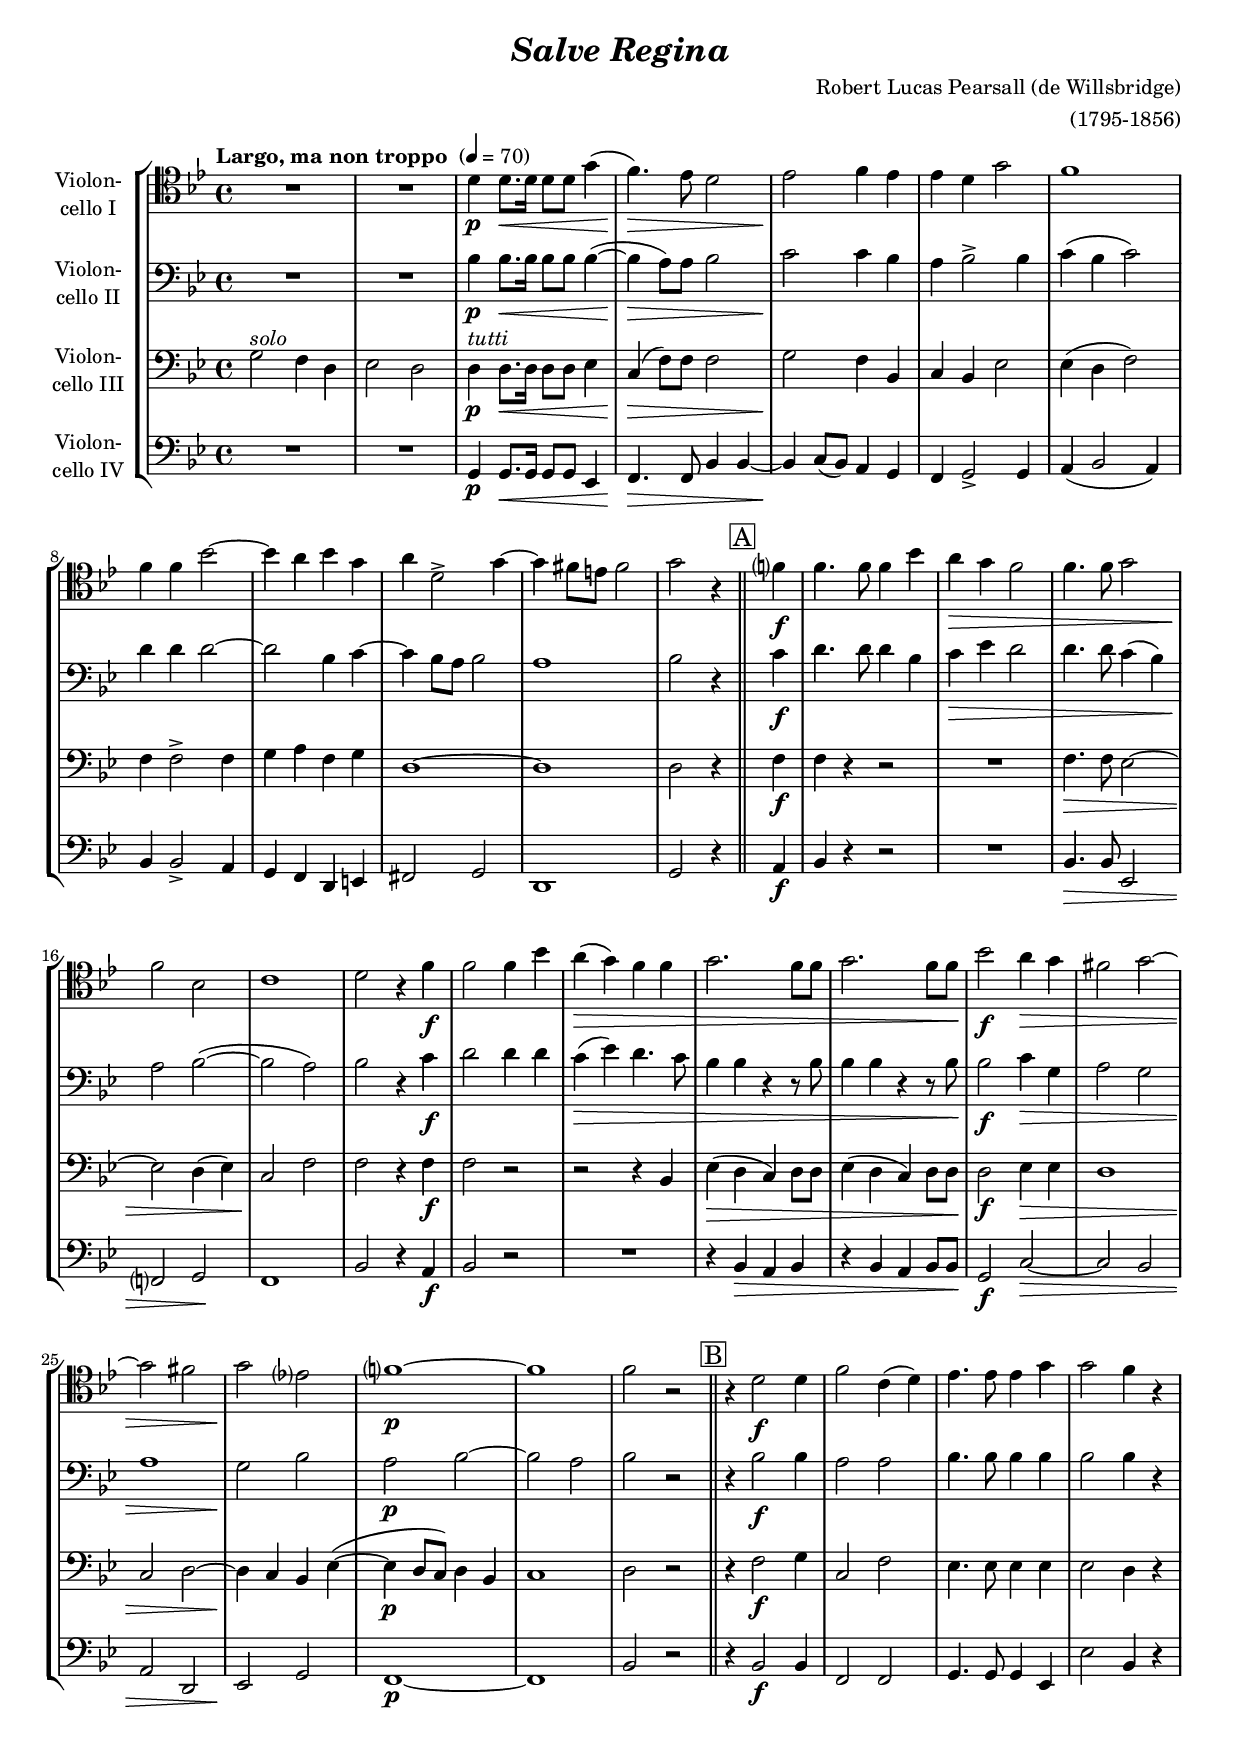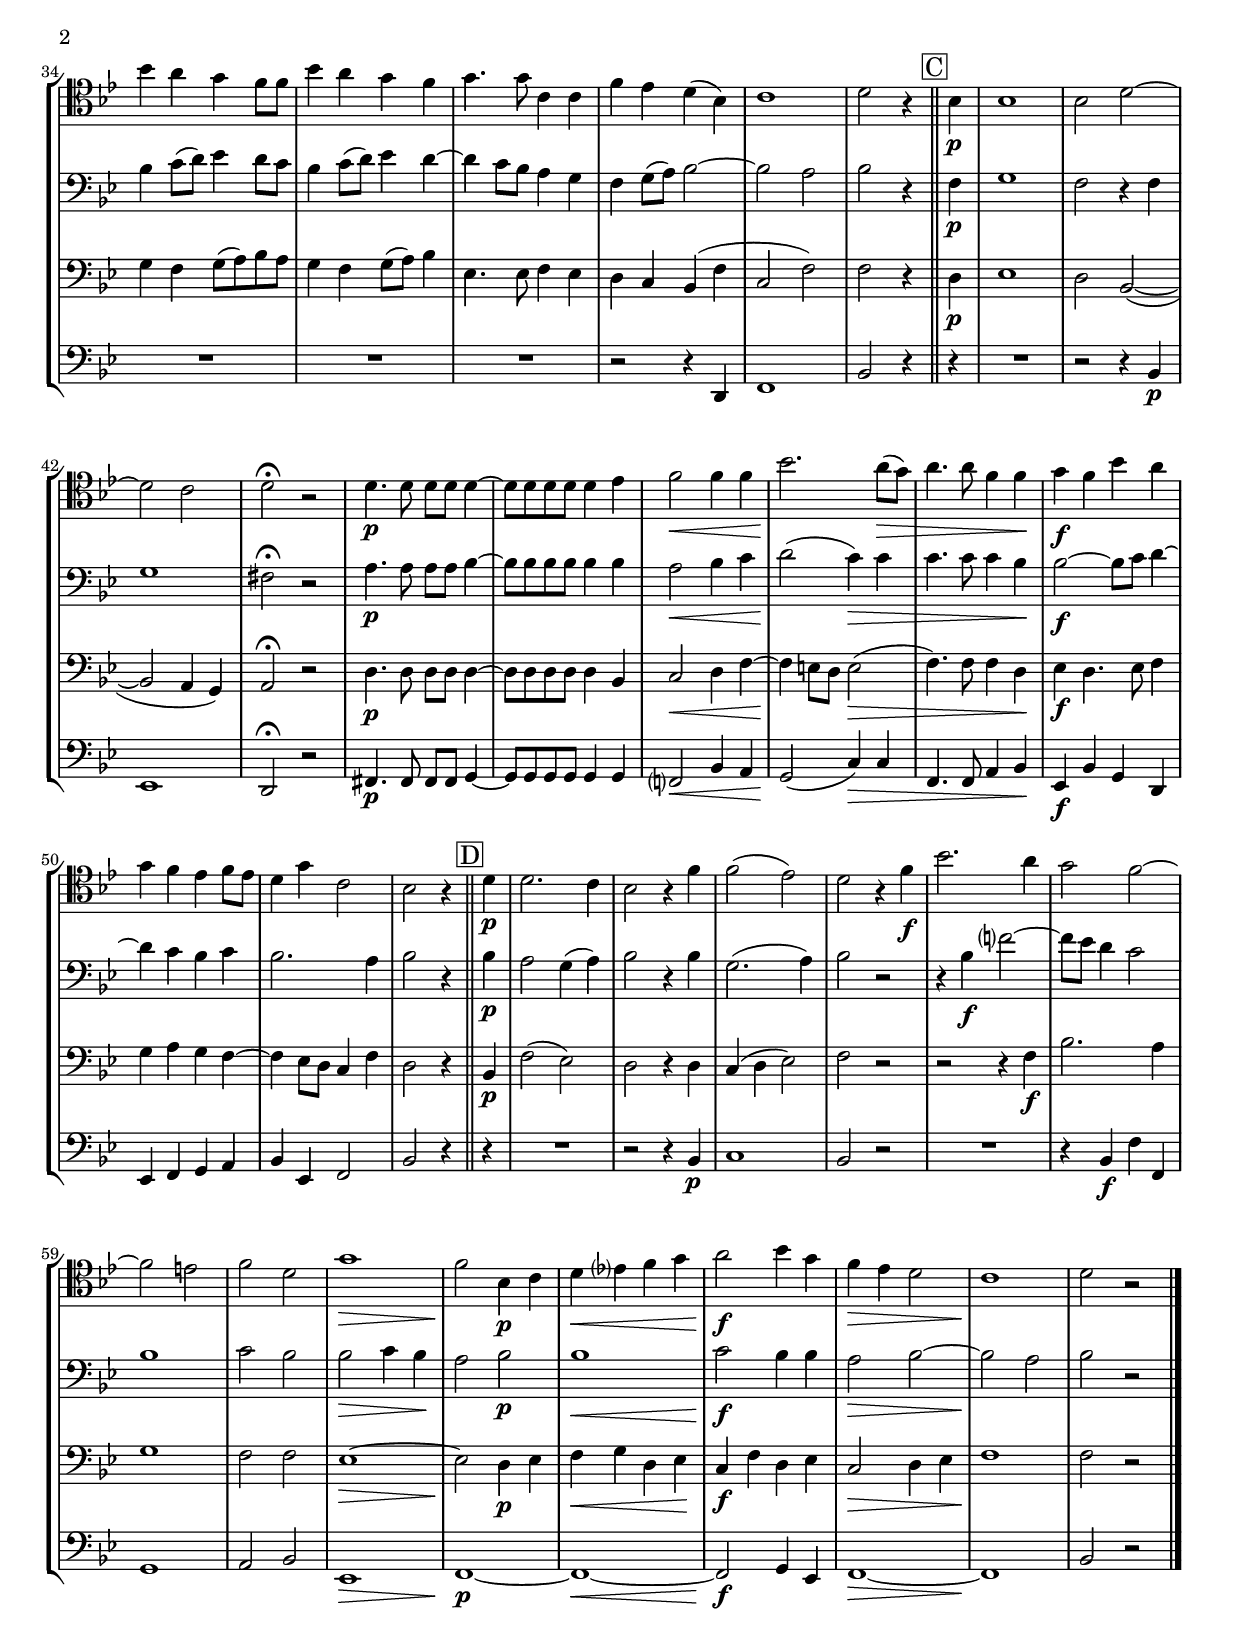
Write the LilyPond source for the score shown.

\version "2.18.2"
\include "deutsch.ly"
  
#(set-global-staff-size 18)

\header {
  title     = \markup \bold \italic "Salve Regina"
  composer  = "Robert Lucas Pearsall (de Willsbridge)"
  arranger  = "(1795-1856)"
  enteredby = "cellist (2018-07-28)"
%  piece     = ""
}

voiceconsts = {
  \key e \major
  \time 4/4
  \clef "bass"
%  \numericTimeSignature
  \compressFullBarRests
  % Set default beaming for all staves
% \set Timing.beamExceptions = #'()
% \set Timing.baseMoment     = #(ly:make-moment 1 4)
% \set Timing.beatStructure  = #'(1 1 1)
  \tempo "Largo, ma non troppo " 4=70
}

micl = "clarinet"
mifl = "flute"
miob = "oboe"
mifh = "french horn"
misx = "tenor sax"
mist = "string ensemble 1"
miba = "cello"

boxa = { \bar "||" \mark \markup \box "A" }
boxb = { \bar "||" \mark \markup \box "B" }
boxc = { \bar "||" \mark \markup \box "C" }
boxd = { \bar "||" \mark \markup \box "D" }

solo = \markup \italic "solo"
tutt = \markup \italic "tutti"

va = \relative c'' {
  \voiceconsts
  \clef "tenor"
  
  R1*2
  gis4\p gis8.\< gis16 gis8 gis cis4(
  h4.)\!\> a8 gis2
  a\! h4 a
  a gis cis2

  h1
  h4 h e2~
  e4 dis e cis
  dis gis,2-> cis4~
  cis his8 ais his2
  cis r4 \boxa

  h?\f
  h4. h8 h4 e
  dis\> cis h2
  h4. h8 cis2
  h\! e,
  fis1
  gis2 r4 h\f

  h2 h4 e
  dis(\> cis) h h
  cis2. h8 h
  cis2. h8 h\!
  e2\f dis4\> cis
  his2 cis~

  cis his
  cis\! a?
  h?1~\p
  h
  h2 r \boxb
  r4 gis2\f gis4
  h2 fis4( gis)

  a4. a8 a4 cis
  cis2 h4 r
  e dis cis h8 h
  e4 dis cis h
  cis4. cis8 fis,4 fis

  h a gis( e)
  fis1
  gis2 r4 \boxc
  e\p
  e1
  e2 gis~
  gis fis
  gis\fermata r

  gis4.\p gis8 gis gis gis4~
  gis8 gis gis gis gis4 a
  h2\< h4 h
  e2.\! dis8(\> cis)
  dis4. dis8 h4 h\!

  cis\f h e dis
  cis h a h8 a
  gis4 cis fis,2
  e r4 \boxd
  gis\p
  gis2. fis4
  e2 r4 h'

  h2( a)
  gis r4 h\f
  e2. dis4
  cis2 h~
  h ais
  h gis

  cis1\>
  h2\! e,4\p fis
  gis\< a? h cis
  dis2\!\f e4 cis
  h\> a gis2
  fis1\!
  gis2 r \bar "|."
}

vb = \relative c' {
  \voiceconsts

  R1*2
  e4\p e8.\< e16 e8 e e4(~
  e\!\> dis8) dis e2
  fis\! fis4 e
  dis e2-> e4

  fis( e fis2)
  gis4 gis gis2~
  gis e4 fis~
  fis e8 dis e2
  dis1
  e2 r4 \boxa

  fis\f
  gis4. gis8 gis4 e
  fis\> a gis2
  gis4. gis8 fis4( e)
  dis2\! e(~
  e dis)
  e r4 fis\f

  gis2 gis4 gis
  fis(\> a) gis4. fis8
  e4 e r r8 e
  e4 e r r8 e\!
  e2\f fis4\> cis
  dis2 cis

  dis1
  cis2\! e
  dis\p e~
  e dis
  e r \boxb
  r4 e2\f e4
  dis2 dis

  e4. e8 e4 e
  e2 e4 r
  e fis8( gis) a4 gis8 fis
  e4 fis8( gis) a4 gis~
  gis fis8 e dis4 cis

  h cis8( dis) e2~
  e dis
  e r4 \boxc
  h\p
  cis1
  h2 r4 h
  cis1
  his2\fermata r

  dis4.\p dis8 dis dis e4~
  e8 e e e e4 e
  dis2\< e4 fis
  gis2(\! fis4)\> fis
  fis4. fis8 fis4 e\!

  e2~\f e8 fis gis4~
  gis fis e fis
  e2. dis4
  e2 r4 \boxd
  e\p
  dis2 cis4( dis)
  e2 r4 e

  cis2.( dis4)
  e2 r
  r4 e\f h'?2~
  h8 a gis4 fis2
  e1
  fis2 e

  e\> fis4 e\!
  dis2 e\p
  e1\<
  fis2\!\f e4 e
  dis2\> e~
  e\! dis
  e r \bar "|."
}

vc = \relative c' {
  \voiceconsts

  cis2^\solo h4 gis
  a2 gis
  gis4^\tutt\p gis8.\< gis16 gis8 gis a4
  fis(\!\> h8) h h2
  cis\! h4 e,
  fis e a2

  a4( gis h2)
  h4 h2-> h4
  cis dis h cis
  gis1~
  gis
  gis2 r4 \boxa

  h\f
  h r r2
  R1
  h4.\> h8 a2~
  a gis4( a)
  fis2\! h
  h r4 h\f

  h2 r
  r r4 e,
  a(\> gis fis) gis8 gis
  a4( gis fis) gis8 gis\!
  gis2\f a4\> a
  gis1

  fis2 gis~
  gis4\! fis e a(~
  a\p gis8 fis) gis4 e
  fis1
  gis2 r \boxb
  r4 h2\f cis4
  fis,2 h

  a4. a8 a4 a
  a2 gis4 r
  cis h cis8( dis) e dis
  cis4 h cis8( dis) e4
  a,4. a8 h4 a

  gis fis e( h'
  fis2 h)
  h r4 \boxc
  gis\p
  a1
  gis2 e(~
  e dis4 cis)
  dis2\fermata r

  gis4.\p gis8 gis gis gis4~
  gis8 gis gis gis gis4 e
  fis2\< gis4 h~
  h\! ais8 gis ais2(\>
  h4.) h8 h4 gis\!

  a\f gis4. a8 h4
  cis dis cis h~
  h a8 gis fis4 h
  gis2 r4 \boxd
  e\p
  h'2( a)
  gis r4 gis

  fis( gis a2)
  h r
  r r4 h\f
  e2. dis4
  cis1
  h2 h

  a1~\>
  a2\! gis4\p a
  h\< cis gis a\!
  fis\f h gis a
  fis2\> gis4 a
  h1\!
  h2 r \bar "|."
}

vd = \relative c {
  \voiceconsts

  R1*2
  cis4\p cis8.\< cis16 cis8 cis a4
  h4.\!\> h8 e4 e~
  e\! fis8( e) dis4 cis
  h cis2-> cis4

  dis( e2 dis4)
  e e2-> dis4
  cis h gis ais
  his2 cis
  gis1
  cis2 r4 \boxa

  dis\f
  e r r2
  R1
  e4.\> e8 a,2
  h? cis\!
  h1
  e2 r4 dis\f

  e2 r
  R1
  r4 e\> dis e
  r e dis e8 e\!
  cis2\f fis~\>
  fis e

  dis gis,
  a\! cis
  h1~\p
  h
  e2 r \boxb
  r4 e2\f e4
  h2 h

  cis4. cis8 cis4 a
  a'2 e4 r
  R1*3

  r2 r4 gis,
  h1
  e2 r4 \boxc
  r
  R1
  r2 r4 e\p
  a,1
  gis2\fermata r

  his4.\p his8 his his cis4~
  cis8 cis cis cis cis4 cis
  h?2\< e4 dis
  cis2(\! fis4)\> fis
  h,4. h8 dis4 e\!

  a,\f e' cis gis
  a h cis dis
  e a, h2
  e r4 \boxd
  r
  R1
  r2 r4 e\p

  fis1
  e2 r
  R1
  r4 e\f h' h,
  cis1
  dis2 e

  a,1\>
  h~\!\p
  h~\<
  h2\!\f cis4 a
  h1~\>
  h\!
  e2 r \bar "|."
}


music = \new StaffGroup <<
      \new Staff {
	\set Staff.midiInstrument = \miba
	\set Staff.instrumentName = \markup \center-column { "Violon-" "cello I" }
	\transpose e b, { \va }
      }

      \new Staff {
	\set Staff.midiInstrument = \miba
	\set Staff.instrumentName = \markup \center-column { "Violon-" "cello II" }
	\transpose e b, { \vb }
      }

      \new Staff {
	\set Staff.midiInstrument = \miba
	\set Staff.instrumentName = \markup \center-column { "Violon-" "cello III" }
	\transpose e b, { \vc }
      }

      \new Staff {
	\set Staff.midiInstrument = \miba
	\set Staff.instrumentName = \markup \center-column { "Violon-" "cello IV" }
	\transpose e b, { \vd }
      }
>>

\book {
  \score {
    \music
    \layout {}
  }

  \score {
    \unfoldRepeats \music

    \midi {
      \context {
        \Score
      }
    }
  }
}
